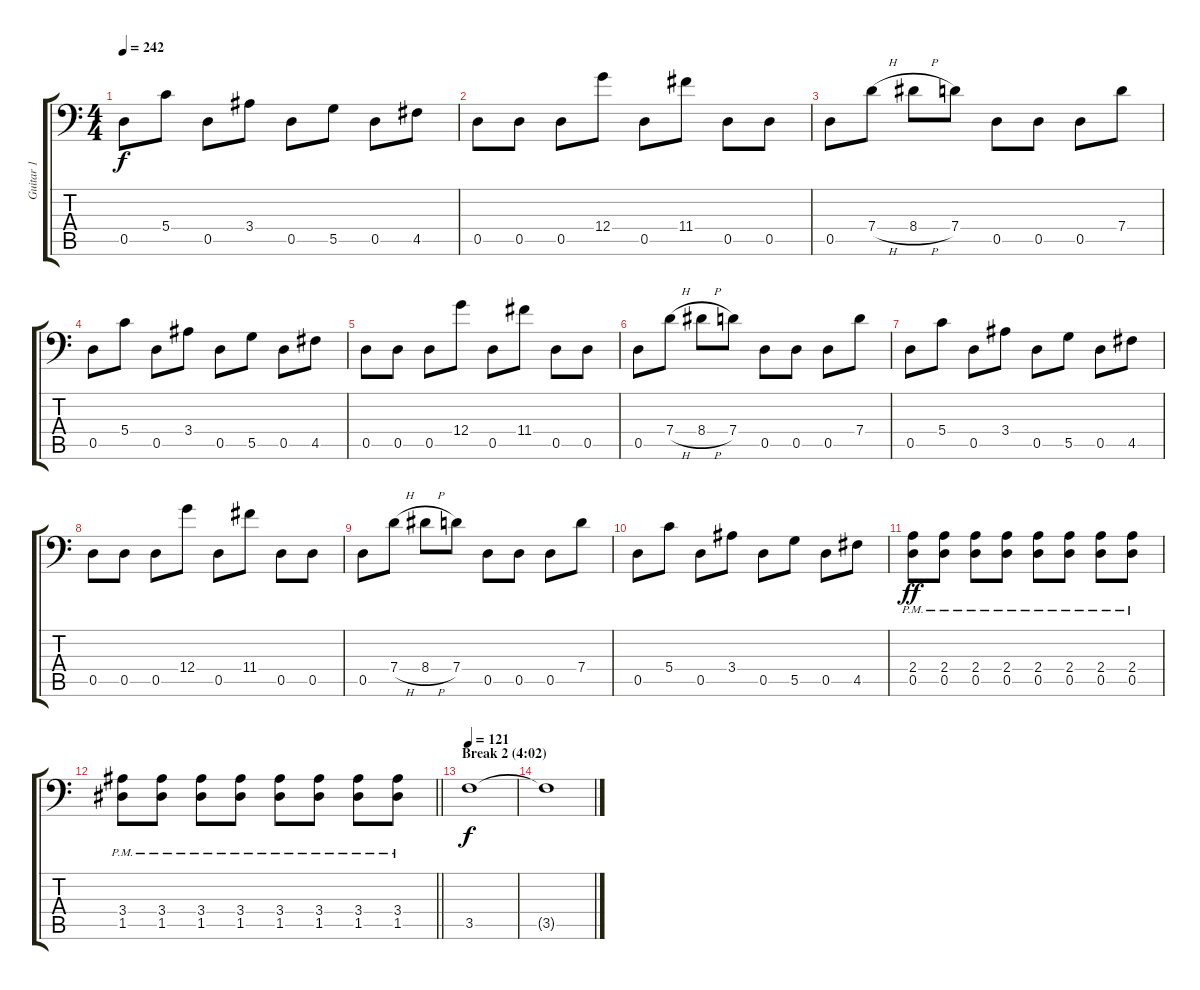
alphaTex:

\track ("Guitar 1" "Guitar 1") {instrument distortionguitar}
\staff {score tabs}
\tuning (A3 E3 C3 G2 D2 A1) {hide}
\ts (4 4)
\tempo 242
\clef f4
\ks c
0.5.8{dy f} 5.4.8 0.5.8 3.4.8 0.5.8 5.5.8 0.5.8 4.5.8 |
0.5.8 0.5.8 0.5.8 12.4.8 0.5.8 11.4.8 0.5.8 0.5.8 |
0.5.8 7.4{h}.8 8.4{h}.8 7.4.8 0.5.8 0.5.8 0.5.8 7.4.8 |
0.5.8 5.4.8 0.5.8 3.4.8 0.5.8 5.5.8 0.5.8 4.5.8 |
0.5.8 0.5.8 0.5.8 12.4.8 0.5.8 11.4.8 0.5.8 0.5.8 |
0.5.8 7.4{h}.8 8.4{h}.8 7.4.8 0.5.8 0.5.8 0.5.8 7.4.8 |
0.5.8 5.4.8 0.5.8 3.4.8 0.5.8 5.5.8 0.5.8 4.5.8 |
0.5.8 0.5.8 0.5.8 12.4.8 0.5.8 11.4.8 0.5.8 0.5.8 |
0.5.8 7.4{h}.8 8.4{h}.8 7.4.8 0.5.8 0.5.8 0.5.8 7.4.8 |
0.5.8 5.4.8 0.5.8 3.4.8 0.5.8 5.5.8 0.5.8 4.5.8 |
(2.4{pm} 0.5{pm}).8{dy ff} (2.4{pm} 0.5{pm}).8 (2.4{pm} 0.5{pm}).8 (2.4{pm} 0.5{pm}).8 (2.4{pm} 0.5{pm}).8 (2.4{pm} 0.5{pm}).8 (2.4{pm} 0.5{pm}).8 (2.4{pm} 0.5{pm}).8 |
\barLineRight lightlight
(3.4{pm} 1.5{pm}).8 (3.4{pm} 1.5{pm}).8 (3.4{pm} 1.5{pm}).8 (3.4{pm} 1.5{pm}).8 (3.4{pm} 1.5{pm}).8 (3.4{pm} 1.5{pm}).8 (3.4{pm} 1.5{pm}).8 (3.4{pm} 1.5{pm}).8 |
\section ("" "Break 2 (4:02)")
\tempo 121
3.5.1{dy f volume 0} |
3.5{t}.1
